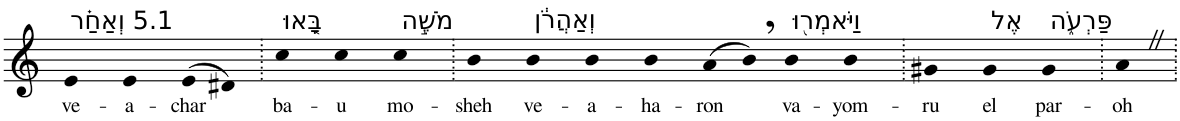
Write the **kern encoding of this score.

**kern	**text
*part1	*part1
*staff1	*staff1
*I"Piano	*
*I'Pno	*
*clefG2	*
*k[]	*
=1	=1
!LO:TX:a:t=5.1 וְאַחַ֗ר	!
!	!LO:LY:b
4e	ve-
!	!LO:LY:b
4e	-a-
!	!LO:LY:b
(>8e	-char
8d#X)	.
=2.	=2.
!LO:TX:a:t=בָּ֚אוּ	!
!	!LO:LY:b
4cc	ba-
!	!LO:LY:b
4cc	-u
!LO:TX:a:t=מֹשֶׁ֣ה	!
!	!LO:LY:b
4cc	mo-
=3.	=3.
!	!LO:LY:b
4b	-sheh
!LO:TX:a:t=וְאַהֲרֹ֔ן	!
!	!LO:LY:b
4b	ve-
!	!LO:LY:b
4b	-a-
!	!LO:LY:b
4b	-ha-
!	!LO:LY:b
(>8a	-ron
8b,)	.
!LO:TX:a:t=וַיֹּאמְר֖וּ	!
!	!LO:LY:b
4b	va-
!	!LO:LY:b
4b	-yom-
=4.	=4.
!	!LO:LY:b
4g#X	-ru
!LO:TX:a:t=אֶל	!
!	!LO:LY:b
4g#	el
!LO:TX:a:t=פַּרְעֹ֑ה	!
!	!LO:LY:b
4g#	par-
=5.	=5.
!	!LO:LY:b
4aZ	-oh
=.	=.
*-	*-
